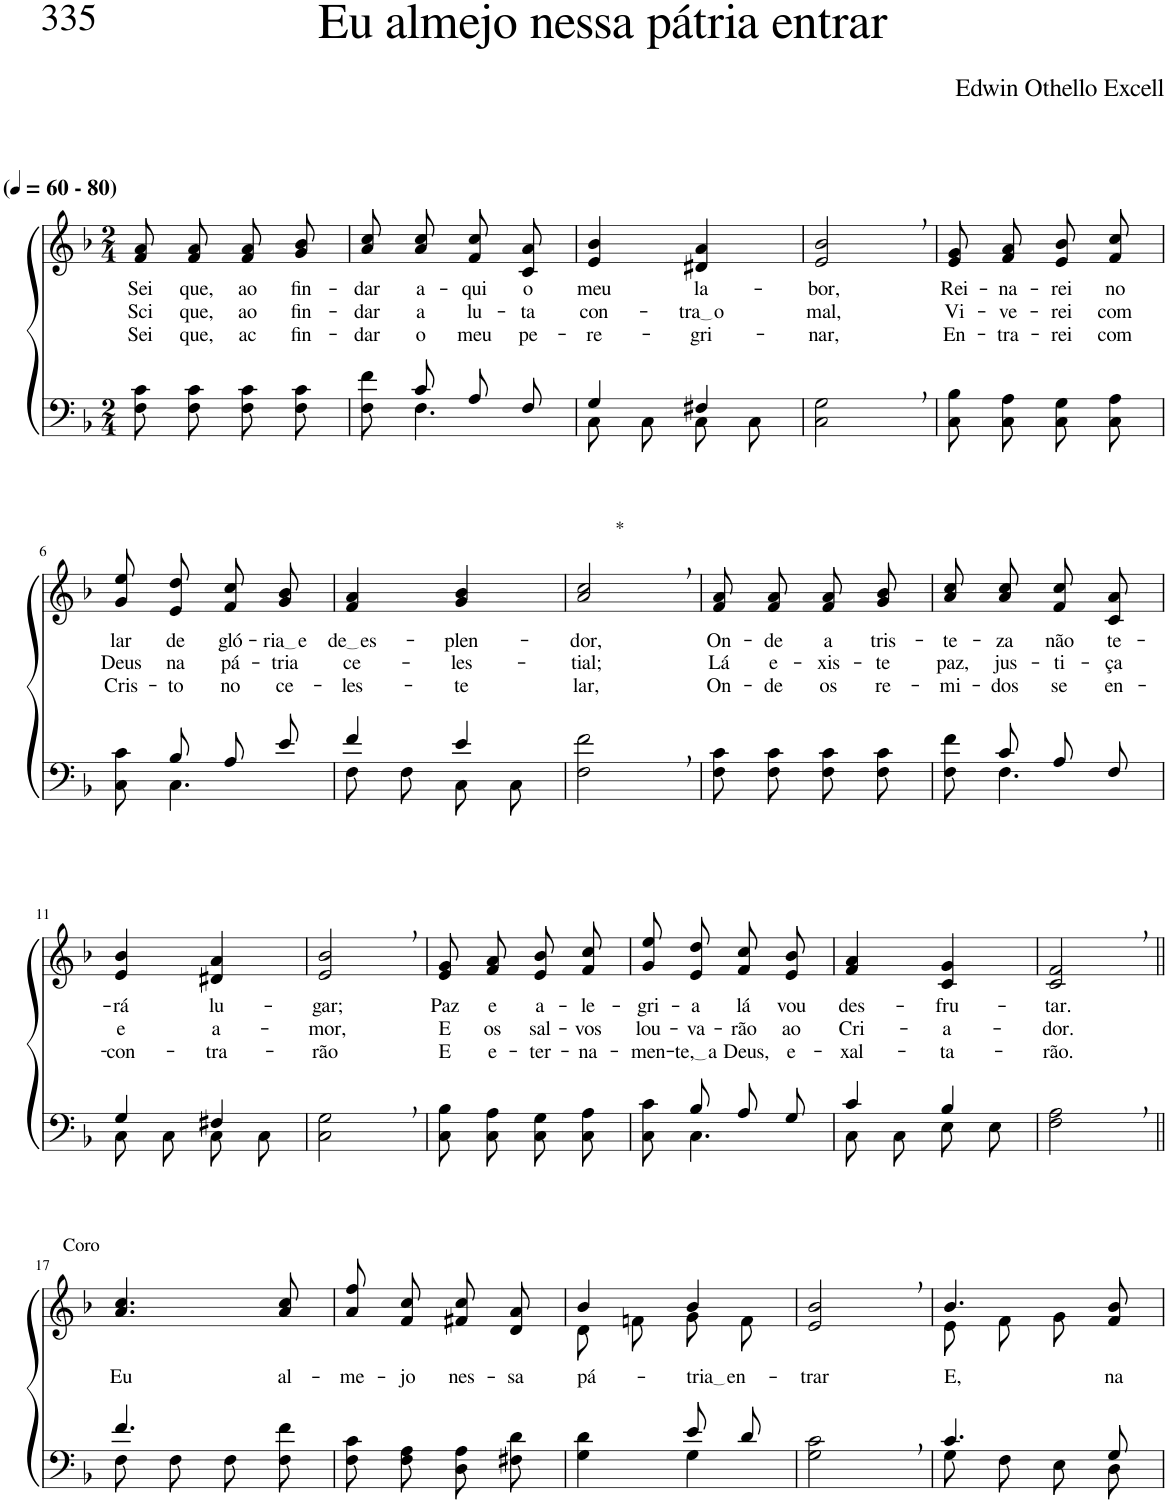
**kern	**kern	**text	**text	**text
*part2	*part1	*part1	*part1	*part1
*staff2	*staff1	*staff1	*staff1	*staff1
*I"Parte III e IV	*I"Parte I e II	*	*	*
*clefF4	*clefG2	*	*	*
*Trd1c2	*Trd1c2	*	*	*
*k[b-]	*k[b-]	*	*	*
*M2/4	*M2/4	*	*	*
*MM60	*MM60	*	*	*
=1	=1	=1	=1	=1
!	!LO:TX:a:B:t=(	!	!	!
!	!LO:TX:a:B:t=- 80)	!	!	!
!	!	!LO:LY:b	!LO:LY:b	!LO:LY:b
8F\ 8c\L	8f/ 8a/L	Sei	Sci	Sei
!	!	!LO:LY:b	!LO:LY:b	!LO:LY:b
8F\ 8c\J	8f/ 8a/J	que,	que,	que,
!	!	!LO:LY:b	!LO:LY:b	!LO:LY:b
8F\ 8c\L	8f/ 8a/L	ao	ao	ac
!	!	!LO:LY:b	!LO:LY:b	!LO:LY:b
8F\ 8c\J	8g/ 8b-/J	fin-	fin-	fin-
=2	=2	=2	=2	=2
*^	*	*	*	*
!	!	!	!LO:LY:b	!LO:LY:b	!LO:LY:b
8ryy	8F\ 8f\	8a\ 8cc\L	-dar	-dar	-dar
!	!	!	!LO:LY:b	!LO:LY:b	!LO:LY:b
8c/	4.F\	8a\ 8cc\J	a-	a	o
!	!	!	!LO:LY:b	!LO:LY:b	!LO:LY:b
8A/L	.	8f/ 8cc/L	-qui	lu-	meu
!	!	!	!LO:LY:b	!LO:LY:b	!LO:LY:b
8F/J	.	8c/ 8a/J	o	-ta	pe-
=3	=3	=3	=3	=3	=3
!	!	!	!LO:LY:b	!LO:LY:b	!LO:LY:b
4G/	8C\L	4e/ 4b-/	meu	con-	-re-
.	8C\J	.	.	.	.
!	!	!	!LO:LY:b	!LO:LY:b	!LO:LY:b
4F#X/	8C\L	4d#X/ 4a/	la-	tra o	-gri-
.	8C\J	.	.	.	.
=4	=4	=4	=4	=4	=4
!	!	!	!LO:LY:b	!LO:LY:b	!LO:LY:b
*v	*v	*	*	*	*
2C\, 2G\,	2e/, 2b-/,	-bor,	mal,	-nar,
=5	=5	=5	=5	=5
!	!	!LO:LY:b	!LO:LY:b	!LO:LY:b
8C\ 8B-\L	8e/ 8g/L	Rei-	Vi-	En-
!	!	!LO:LY:b	!LO:LY:b	!LO:LY:b
8C\ 8A\J	8f/ 8a/J	-na-	-ve-	-tra-
!	!	!LO:LY:b	!LO:LY:b	!LO:LY:b
8C\ 8G\L	8e/ 8b-/L	-rei	-rei	-rei
!	!	!LO:LY:b	!LO:LY:b	!LO:LY:b
8C\ 8A\J	8f/ 8cc/J	no	com	com
!!LO:LB:g=z
=6	=6	=6	=6	=6
*^	*	*	*	*
!	!	!	!LO:LY:b	!LO:LY:b	!LO:LY:b
8ryy	8C\ 8c\	8g\ 8ee\L	lar	Deus	Cris-
!	!	!	!LO:LY:b	!LO:LY:b	!LO:LY:b
8B-/	4.C\	8e\ 8dd\J	de	na	-to
!	!	!	!LO:LY:b	!LO:LY:b	!LO:LY:b
8A/L	.	8f/ 8cc/L	gló-	pá-	no
!	!	!	!LO:LY:b	!LO:LY:b	!LO:LY:b
8e/J	.	8g/ 8b-/J	ria e	-tria	ce-
=7	=7	=7	=7	=7	=7
!	!	!	!LO:LY:b	!LO:LY:b	!LO:LY:b
4f/	8F\L	4f/ 4a/	de es	ce-	-les-
.	8F\J	.	.	.	.
!	!	!	!LO:LY:b	!LO:LY:b	!LO:LY:b
4e/	8C\L	4g/ 4b-/	-plen-	-les-	-te
.	8C\J	.	.	.	.
=8	=8	=8	=8	=8	=8
!	!	!LO:TX:a:t=*	!	!	!
!	!	!	!LO:LY:b	!LO:LY:b	!LO:LY:b
*v	*v	*	*	*	*
2F\, 2f\,	2a/, 2cc/,	-dor,	-tial;	lar,
=9	=9	=9	=9	=9
!	!	!LO:LY:b	!LO:LY:b	!LO:LY:b
8F\ 8c\L	8f/ 8a/L	On-	Lá	On-
!	!	!LO:LY:b	!LO:LY:b	!LO:LY:b
8F\ 8c\J	8f/ 8a/J	-de	e-	-de
!	!	!LO:LY:b	!LO:LY:b	!LO:LY:b
8F\ 8c\L	8f/ 8a/L	a	-xis-	os
!	!	!LO:LY:b	!LO:LY:b	!LO:LY:b
8F\ 8c\J	8g/ 8b-/J	tris-	-te	re-
=10	=10	=10	=10	=10
*^	*	*	*	*
!	!	!	!LO:LY:b	!LO:LY:b	!LO:LY:b
8ryy	8F\ 8f\	8a\ 8cc\L	-te-	paz,	-mi-
!	!	!	!LO:LY:b	!LO:LY:b	!LO:LY:b
8c/	4.F\	8a\ 8cc\J	-za	jus-	-dos
!	!	!	!LO:LY:b	!LO:LY:b	!LO:LY:b
8A/L	.	8f/ 8cc/L	não	-ti-	se
!	!	!	!LO:LY:b	!LO:LY:b	!LO:LY:b
8F/J	.	8c/ 8a/J	te-	-ça	en-
!!LO:LB:g=z
=11	=11	=11	=11	=11	=11
!	!	!	!LO:LY:b	!LO:LY:b	!LO:LY:b
4G/	8C\L	4e/ 4b-/	-rá	e	-con-
.	8C\J	.	.	.	.
!	!	!	!LO:LY:b	!LO:LY:b	!LO:LY:b
4F#X/	8C\L	4d#X/ 4a/	lu-	a-	-tra-
.	8C\J	.	.	.	.
=12	=12	=12	=12	=12	=12
!	!	!	!LO:LY:b	!LO:LY:b	!LO:LY:b
*v	*v	*	*	*	*
2C\, 2G\,	2e/, 2b-/,	-gar;	-mor,	-rão
=13	=13	=13	=13	=13
!	!	!LO:LY:b	!LO:LY:b	!LO:LY:b
8C\ 8B-\L	8e/ 8g/L	Paz	E	E
!	!	!LO:LY:b	!LO:LY:b	!LO:LY:b
8C\ 8A\J	8f/ 8a/J	e	os	e-
!	!	!LO:LY:b	!LO:LY:b	!LO:LY:b
8C\ 8G\L	8e/ 8b-/L	a-	sal-	-ter-
!	!	!LO:LY:b	!LO:LY:b	!LO:LY:b
8C\ 8A\J	8f/ 8cc/J	-le-	-vos	-na-
=14	=14	=14	=14	=14
*^	*	*	*	*
!	!	!	!LO:LY:b	!LO:LY:b	!LO:LY:b
8ryy	8C\ 8c\	8g\ 8ee\L	-gri-	lou-	-men-
!	!	!	!LO:LY:b	!LO:LY:b	!LO:LY:b
8B-/	4.C\	8e\ 8dd\J	-a	-va-	te, a
!	!	!	!LO:LY:b	!LO:LY:b	!LO:LY:b
8A/L	.	8f/ 8cc/L	lá	-rão	Deus,
!	!	!	!LO:LY:b	!LO:LY:b	!LO:LY:b
8G/J	.	8e/ 8b-/J	vou	ao	e-
=15	=15	=15	=15	=15	=15
!	!	!	!LO:LY:b	!LO:LY:b	!LO:LY:b
4c/	8C\L	4f/ 4a/	des-	Cri-	-xal-
.	8C\J	.	.	.	.
!	!	!	!LO:LY:b	!LO:LY:b	!LO:LY:b
4B-/	8E\L	4c/ 4g/	-fru-	-a-	-ta-
.	8E\J	.	.	.	.
=16	=16	=16	=16	=16	=16
!	!	!	!LO:LY:b	!LO:LY:b	!LO:LY:b
*v	*v	*	*	*	*
2F\, 2A\,	2c/, 2f/,	-tar.	-dor.	-rão.
!!LO:LB:g=z
=17||	=17||	=17||	=17||	=17||
*^	*	*	*	*
!	!	!LO:TX:a:t=Coro	!	!	!
!	!	!	!LO:LY:b	!	!
4.f/	8F\L	4.a/ 4.cc/	Eu	.	.
.	8F\J	.	.	.	.
.	8F\L	.	.	.	.
!	!	!	!LO:LY:b	!	!
8ryy	8F\ 8f\J	8a/ 8cc/	al-	.	.
=18	=18	=18	=18	=18	=18
!	!	!	!LO:LY:b	!	!
*v	*v	*	*	*	*
8F\ 8c\L	8a\ 8ff\L	-me-	.	.
!	!	!LO:LY:b	!	!
8F\ 8A\J	8f\ 8cc\J	-jo	.	.
!	!	!LO:LY:b	!	!
8D\ 8A\L	8f#X/ 8cc/L	nes-	.	.
!	!	!LO:LY:b	!	!
8F#X\ 8d\J	8d/ 8a/J	-sa	.	.
=19	=19	=19	=19	=19
*^	*^	*	*	*
!	!	!	!	!LO:LY:b	!	!
4ryy	4G\ 4d\	4b-/	8d\L	pá-	.	.
.	.	.	8fn\J	.	.	.
!	!	!	!	!LO:LY:b	!	!
8e/L	4G\	4b-/	8g\L	tria en	.	.
8d/J	.	.	8f\J	.	.	.
*v	*v	*	*	*	*	*
=20	=20	=20	=20	=20	=20
!	!	!	!LO:LY:b	!	!
*	*v	*v	*	*	*
2G\, 2c\,	2e/, 2b-/,	-trar	.	.
=21	=21	=21	=21	=21
*^	*^	*	*	*
!	!	!	!	!LO:LY:b	!	!
4.c/	8G\L	4.b-/	8e\	E,	.	.
.	8F\J	.	8f\L	.	.	.
.	8E\L	.	8g\J	.	.	.
!	!	!	!	!LO:LY:b	!	!
8G/	8D\J	8f/ 8b-/	8ryy	na	.	.
*v	*v	*	*	*	*	*
*	*v	*v	*	*	*
=	=	=	=	=
*-	*-	*-	*-	*-
